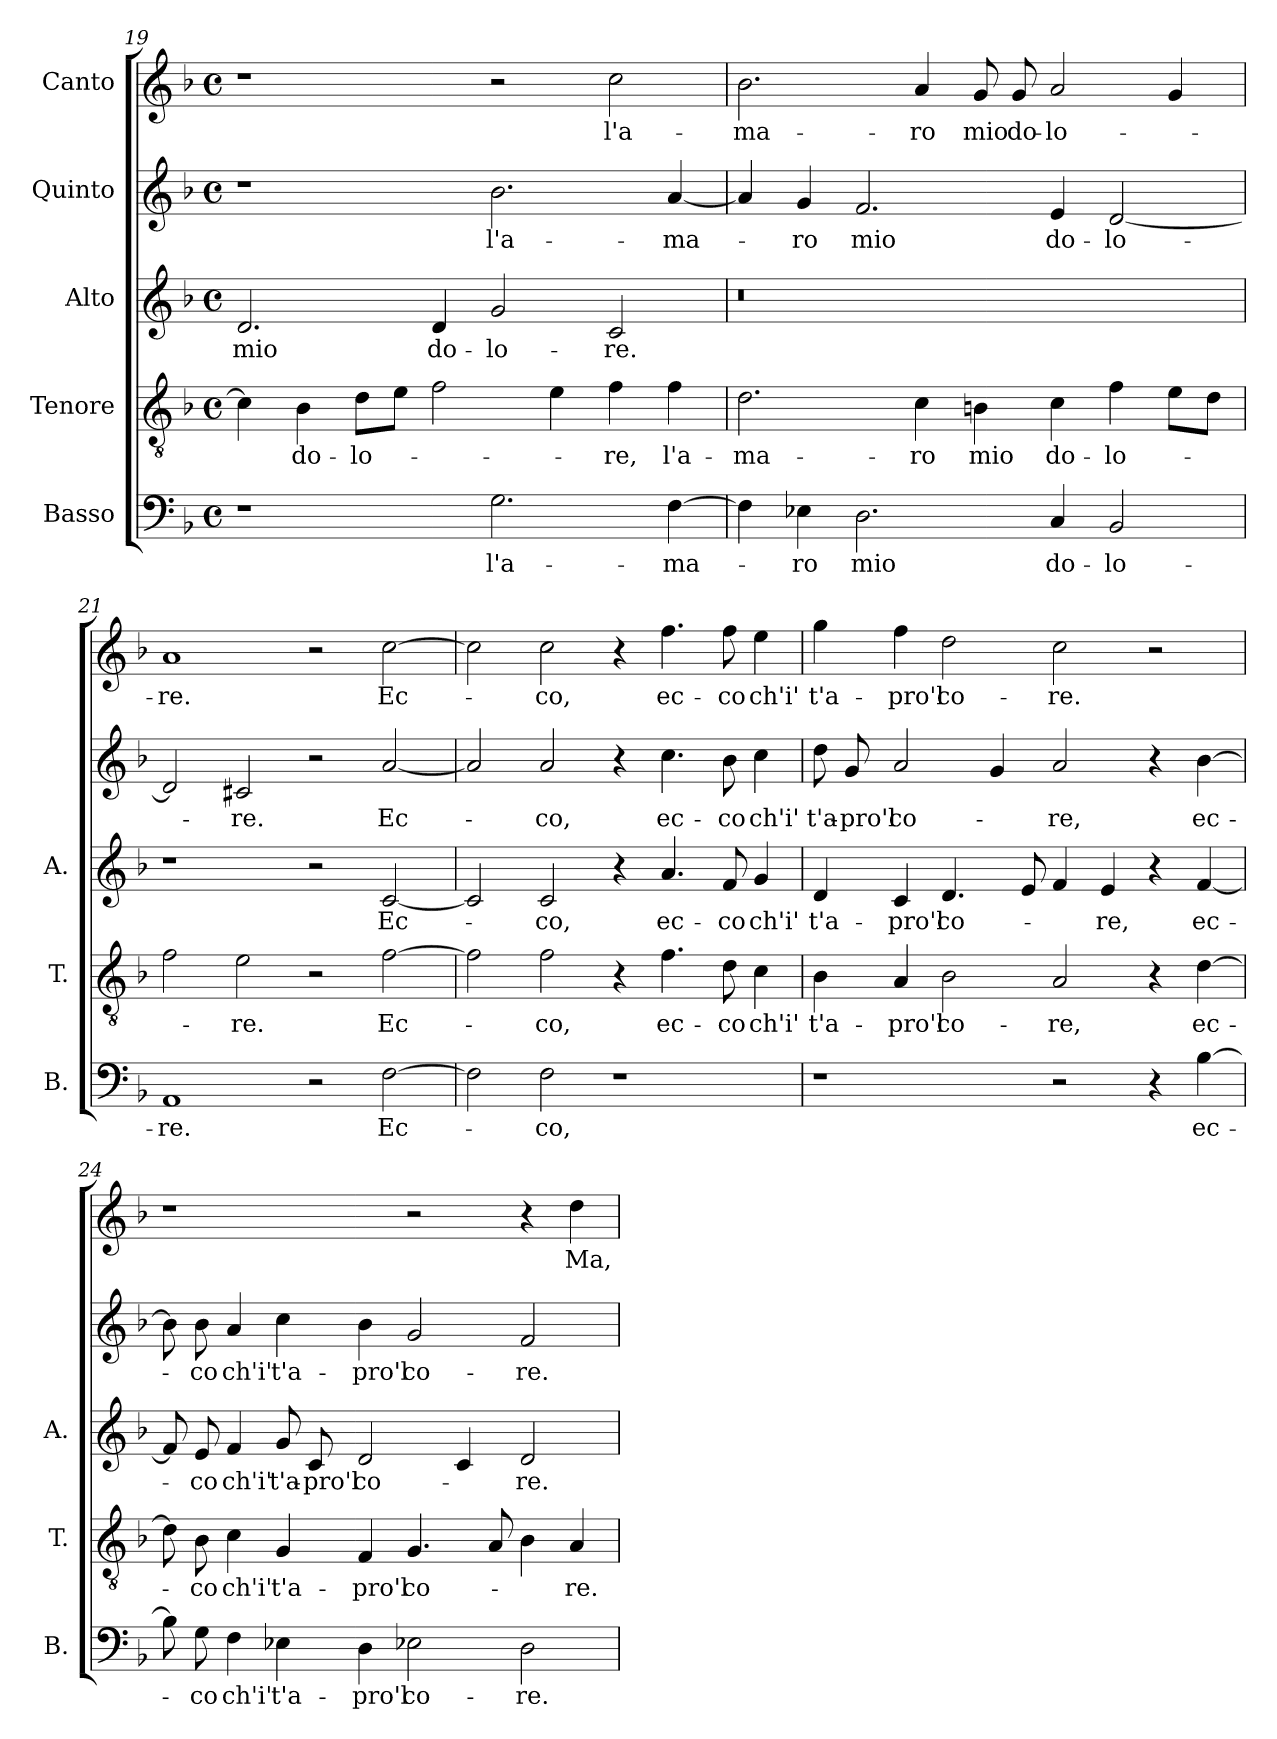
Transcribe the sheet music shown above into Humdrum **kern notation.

**kern	**text	**kern	**text	**kern	**text	**kern	**text	**kern	**text
*part5	*part5	*part4	*part4	*part3	*part3	*part2	*part2	*part1	*part1
*staff5	*staff5	*staff4	*staff4	*staff3	*staff3	*staff2	*staff2	*staff1	*staff1
*I"Basso	*	*I"Tenore	*	*I"Alto	*	*I"Quinto	*	*I"Canto	*
*I'B.	*	*I'T.	*	*I'A.	*	*	*	*	*
*clefF4	*	*clefGv2	*	*clefG2	*	*clefG2	*	*clefG2	*
*k[b-]	*	*k[b-]	*	*k[b-]	*	*k[b-]	*	*k[b-]	*
*F:	*	*F:	*	*F:	*	*F:	*	*F:	*
*M4/4	*	*M4/4	*	*M4/4	*	*M4/4	*	*M4/4	*
*met(c)	*	*met(c)	*	*met(c)	*	*met(c)	*	*met(c)	*
=19	=19	=19	=19	=19	=19	=19	=19	=19	=19
1r	.	4c\]	.	2.d/	mio	1r	.	1r	.
.	.	4B-\	do-	.	.	.	.	.	.
.	.	8d\L	-lo-	.	.	.	.	.	.
.	.	8e\J	.	.	.	.	.	.	.
.	.	2f\	.	4d/	do-	.	.	.	.
2.G\	l'a-	.	.	2g/	-lo-	2.b-\	l'a-	2r	.
.	.	4e\	.	.	.	.	.	.	.
.	.	4f\	-re,	2c/	-re.	.	.	2cc\	l'a-
[4F\	-ma-	4f\	l'a-	.	.	[4a/	-ma-	.	.
=20	=20	=20	=20	=20	=20	=20	=20	=20	=20
!	!	!	!	!LO:N:vis=0	!	!	!	!	!
4F\]	.	2.d\	-ma-	1r	.	4a/]	.	2.b-\	-ma-
4E-X\	-ro	.	.	.	.	4g/	-ro	.	.
2.D\	mio	.	.	.	.	2.f/	mio	.	.
.	.	4c\	-ro	.	.	.	.	4a/	-ro
.	.	4Bn\	mio	1ryy	.	.	.	8g/	mio
.	.	.	.	.	.	.	.	8g/	do-
4C/	do-	4c\	do-	.	.	4e/	do-	2a/	-lo-
2BB-/	-lo-	4f\	-lo-	.	.	[2d/	-lo-	.	.
.	.	8e\L	.	.	.	.	.	4g/	.
.	.	8d\J	.	.	.	.	.	.	.
=21	=21	=21	=21	=21	=21	=21	=21	=21	=21
1AA/	-re.	2f\	.	1r	.	2d/]	.	1a/	-re.
.	.	2e\	-re.	.	.	2c#X/	-re.	.	.
2r	.	2r	.	2r	.	2r	.	2r	.
[2F\	Ec-	[2f\	Ec-	[2c/	Ec-	[2a/	Ec-	[2cc\	Ec-
=22	=22	=22	=22	=22	=22	=22	=22	=22	=22
2F\]	.	2f\]	.	2c/]	.	2a/]	.	2cc\]	.
2F\	-co,	2f\	-co,	2c/	-co,	2a/	-co,	2cc\	-co,
1r	.	4r	.	4r	.	4r	.	4r	.
.	.	4.f\	ec-	4.a/	ec-	4.cc\	ec-	4.ff\	ec-
.	.	8d\	-co	8f/	-co	8b-\	-co	8ff\	-co
.	.	4c\	ch'i'	4g/	ch'i'	4cc\	ch'i'	4ee\	ch'i'
=23	=23	=23	=23	=23	=23	=23	=23	=23	=23
1r	.	4B-\	t'a-	4d/	t'a-	8dd\	t'a-	4gg\	t'a-
.	.	.	.	.	.	8g/	-pro'l	.	.
.	.	4A/	-pro'l	4c/	-pro'l	2a/	co-	4ff\	-pro'l
.	.	2B-\	co-	4.d/	co-	.	.	2dd\	co-
.	.	.	.	.	.	4g/	.	.	.
.	.	.	.	8e/	.	.	.	.	.
2r	.	2A/	-re,	4f/	.	2a/	-re,	2cc\	-re.
.	.	.	.	4e/	-re,	.	.	.	.
4r	.	4r	.	4r	.	4r	.	2r	.
[4B-\	ec-	[4d\	ec-	[4f/	ec-	[4b-\	ec-	.	.
=24	=24	=24	=24	=24	=24	=24	=24	=24	=24
8B-\]	.	8d\]	.	8f/]	.	8b-\]	.	1r	.
8G\	-co	8B-\	-co	8e/	-co	8b-\	-co	.	.
4F\	ch'i'	4c\	ch'i'	4f/	ch'i'	4a/	ch'i'	.	.
4E-X\	t'a-	4G/	t'a-	8g/	t'a-	4cc\	t'a-	.	.
.	.	.	.	8c/	-pro'l	.	.	.	.
4D\	-pro'l	4F/	-pro'l	2d/	co-	4b-\	-pro'l	.	.
2E-X\	co-	4.G/	co-	.	.	2g/	co-	2r	.
.	.	.	.	4c/	.	.	.	.	.
.	.	8A/	.	.	.	.	.	.	.
2D\	-re.	4B-\	.	2d/	-re.	2f/	-re.	4r	.
.	.	4A/	-re.	.	.	.	.	4dd\	Ma,
=	=	=	=	=	=	=	=	=	=
*-	*-	*-	*-	*-	*-	*-	*-	*-	*-
